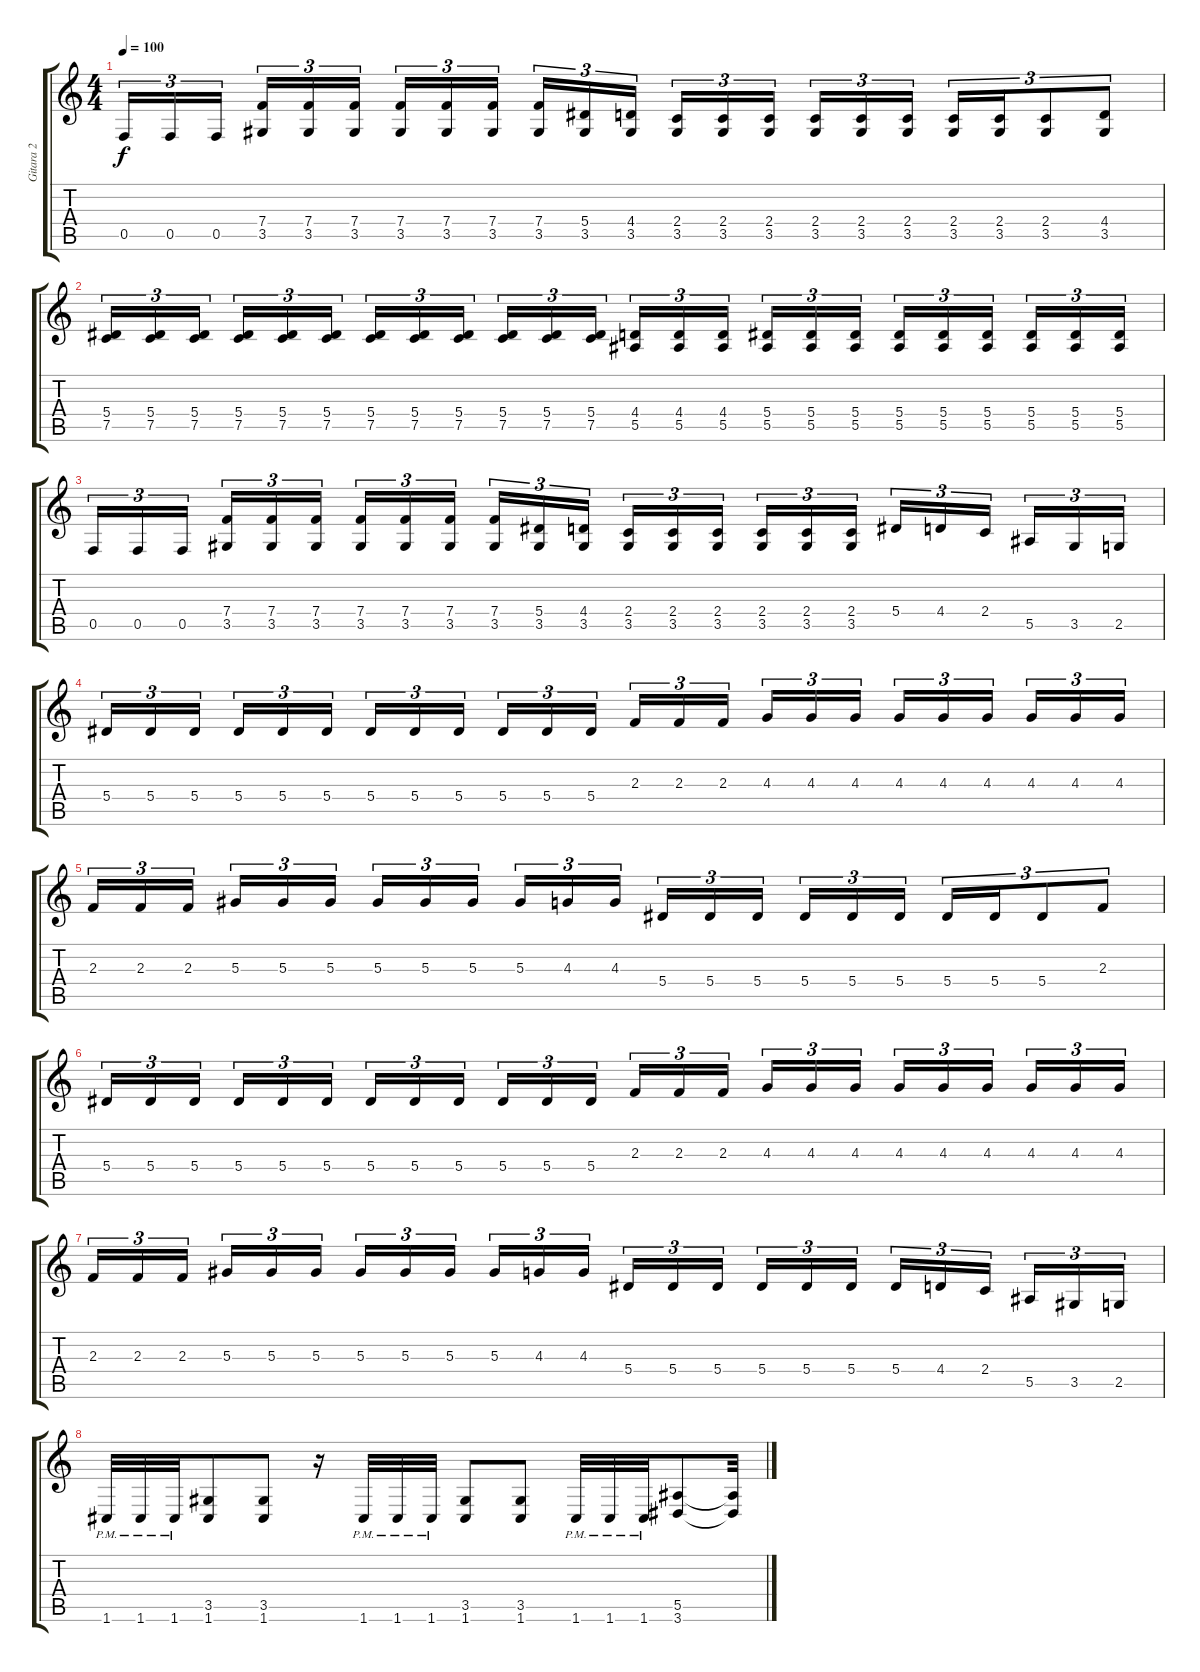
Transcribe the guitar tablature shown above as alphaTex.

\track ("Gitara 2" "Gitara 2") {instrument overdrivenguitar}
\staff {score tabs}
\tuning (C4 G3 Eb3 Bb2 F2 C2) {hide}
\ts (4 4)
\tempo 100
\clef g2
\ks c
0.5.16{tu (3 2) dy f} 0.5.16{tu (3 2)} 0.5.16{tu (3 2)} (7.4 3.5).16{tu (3 2)} (7.4 3.5).16{tu (3 2)} (7.4 3.5).16{tu (3 2)} (7.4 3.5).16{tu (3 2)} (7.4 3.5).16{tu (3 2)} (7.4 3.5).16{tu (3 2)} (7.4 3.5).16{tu (3 2)} (5.4 3.5).16{tu (3 2)} (4.4 3.5).16{tu (3 2)} (2.4 3.5).16{tu (3 2)} (2.4 3.5).16{tu (3 2)} (2.4 3.5).16{tu (3 2)} (2.4 3.5).16{tu (3 2)} (2.4 3.5).16{tu (3 2)} (2.4 3.5).16{tu (3 2)} (2.4 3.5).16{tu (3 2)} (2.4 3.5).16{tu (3 2)} (2.4 3.5).8{tu (3 2)} (4.4 3.5).8{tu (3 2)} |
(5.4 7.5).16{tu (3 2)} (5.4 7.5).16{tu (3 2)} (5.4 7.5).16{tu (3 2)} (5.4 7.5).16{tu (3 2)} (5.4 7.5).16{tu (3 2)} (5.4 7.5).16{tu (3 2)} (5.4 7.5).16{tu (3 2)} (5.4 7.5).16{tu (3 2)} (5.4 7.5).16{tu (3 2)} (5.4 7.5).16{tu (3 2)} (5.4 7.5).16{tu (3 2)} (5.4 7.5).16{tu (3 2)} (4.4 5.5).16{tu (3 2)} (4.4 5.5).16{tu (3 2)} (4.4 5.5).16{tu (3 2)} (5.4 5.5).16{tu (3 2)} (5.4 5.5).16{tu (3 2)} (5.4 5.5).16{tu (3 2)} (5.4 5.5).16{tu (3 2)} (5.4 5.5).16{tu (3 2)} (5.4 5.5).16{tu (3 2)} (5.4 5.5).16{tu (3 2)} (5.4 5.5).16{tu (3 2)} (5.4 5.5).16{tu (3 2)} |
0.5.16{tu (3 2)} 0.5.16{tu (3 2)} 0.5.16{tu (3 2)} (7.4 3.5).16{tu (3 2)} (7.4 3.5).16{tu (3 2)} (7.4 3.5).16{tu (3 2)} (7.4 3.5).16{tu (3 2)} (7.4 3.5).16{tu (3 2)} (7.4 3.5).16{tu (3 2)} (7.4 3.5).16{tu (3 2)} (5.4 3.5).16{tu (3 2)} (4.4 3.5).16{tu (3 2)} (2.4 3.5).16{tu (3 2)} (2.4 3.5).16{tu (3 2)} (2.4 3.5).16{tu (3 2)} (2.4 3.5).16{tu (3 2)} (2.4 3.5).16{tu (3 2)} (2.4 3.5).16{tu (3 2)} 5.4.16{tu (3 2)} 4.4.16{tu (3 2)} 2.4.16{tu (3 2)} 5.5.16{tu (3 2)} 3.5.16{tu (3 2)} 2.5.16{tu (3 2)} |
5.4.16{tu (3 2)} 5.4.16{tu (3 2)} 5.4.16{tu (3 2)} 5.4.16{tu (3 2)} 5.4.16{tu (3 2)} 5.4.16{tu (3 2)} 5.4.16{tu (3 2)} 5.4.16{tu (3 2)} 5.4.16{tu (3 2)} 5.4.16{tu (3 2)} 5.4.16{tu (3 2)} 5.4.16{tu (3 2)} 2.3.16{tu (3 2)} 2.3.16{tu (3 2)} 2.3.16{tu (3 2)} 4.3.16{tu (3 2)} 4.3.16{tu (3 2)} 4.3.16{tu (3 2)} 4.3.16{tu (3 2)} 4.3.16{tu (3 2)} 4.3.16{tu (3 2)} 4.3.16{tu (3 2)} 4.3.16{tu (3 2)} 4.3.16{tu (3 2)} |
2.3.16{tu (3 2)} 2.3.16{tu (3 2)} 2.3.16{tu (3 2)} 5.3.16{tu (3 2)} 5.3.16{tu (3 2)} 5.3.16{tu (3 2)} 5.3.16{tu (3 2)} 5.3.16{tu (3 2)} 5.3.16{tu (3 2)} 5.3.16{tu (3 2)} 4.3.16{tu (3 2)} 4.3.16{tu (3 2)} 5.4.16{tu (3 2)} 5.4.16{tu (3 2)} 5.4.16{tu (3 2)} 5.4.16{tu (3 2)} 5.4.16{tu (3 2)} 5.4.16{tu (3 2)} 5.4.16{tu (3 2)} 5.4.16{tu (3 2)} 5.4.8{tu (3 2)} 2.3.8{tu (3 2)} |
5.4.16{tu (3 2)} 5.4.16{tu (3 2)} 5.4.16{tu (3 2)} 5.4.16{tu (3 2)} 5.4.16{tu (3 2)} 5.4.16{tu (3 2)} 5.4.16{tu (3 2)} 5.4.16{tu (3 2)} 5.4.16{tu (3 2)} 5.4.16{tu (3 2)} 5.4.16{tu (3 2)} 5.4.16{tu (3 2)} 2.3.16{tu (3 2)} 2.3.16{tu (3 2)} 2.3.16{tu (3 2)} 4.3.16{tu (3 2)} 4.3.16{tu (3 2)} 4.3.16{tu (3 2)} 4.3.16{tu (3 2)} 4.3.16{tu (3 2)} 4.3.16{tu (3 2)} 4.3.16{tu (3 2)} 4.3.16{tu (3 2)} 4.3.16{tu (3 2)} |
2.3.16{tu (3 2)} 2.3.16{tu (3 2)} 2.3.16{tu (3 2)} 5.3.16{tu (3 2)} 5.3.16{tu (3 2)} 5.3.16{tu (3 2)} 5.3.16{tu (3 2)} 5.3.16{tu (3 2)} 5.3.16{tu (3 2)} 5.3.16{tu (3 2)} 4.3.16{tu (3 2)} 4.3.16{tu (3 2)} 5.4.16{tu (3 2)} 5.4.16{tu (3 2)} 5.4.16{tu (3 2)} 5.4.16{tu (3 2)} 5.4.16{tu (3 2)} 5.4.16{tu (3 2)} 5.4.16{tu (3 2)} 4.4.16{tu (3 2)} 2.4.16{tu (3 2)} 5.5.16{tu (3 2)} 3.5.16{tu (3 2)} 2.5.16{tu (3 2)} |
1.6{pm}.32 1.6{pm}.32 1.6{pm}.32 (3.5 1.6).8 (3.5 1.6).8 r.16 1.6{pm}.32 1.6{pm}.32 1.6{pm}.32 (3.5 1.6).8 (3.5 1.6).8 1.6{pm}.32 1.6{pm}.32 1.6{pm}.32 (5.5 3.6).8 (5.5{t} 3.6{t}).32
